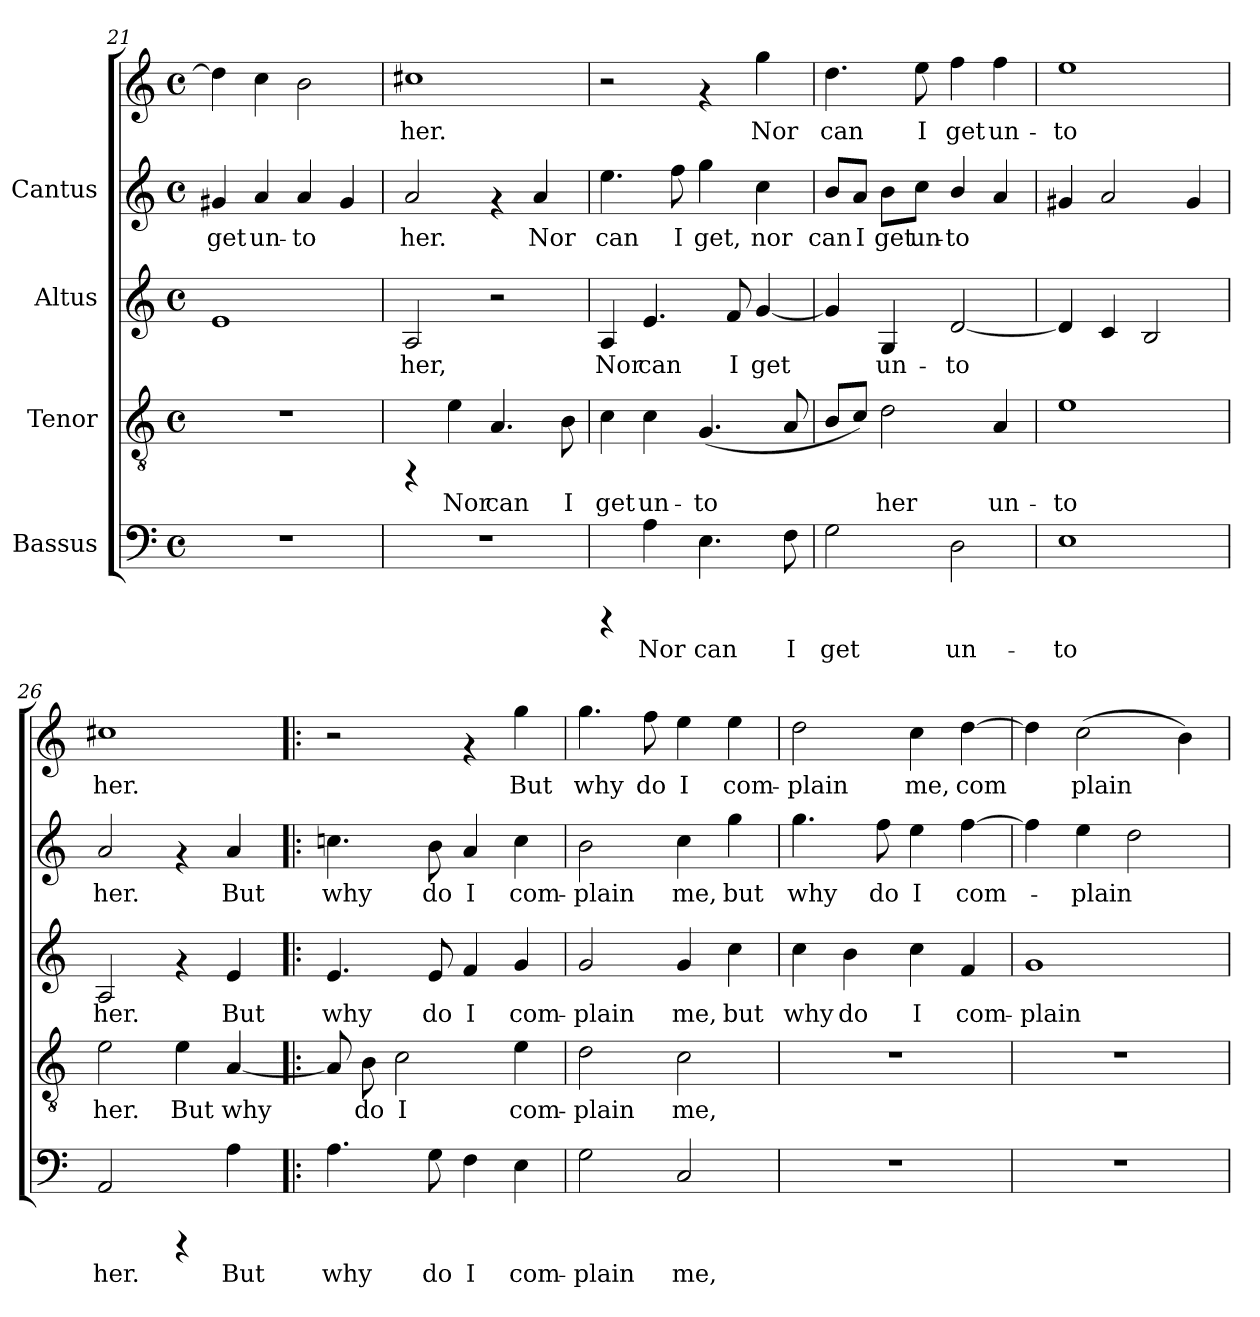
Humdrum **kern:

**kern	**text	**kern	**text	**kern	**text	**kern	**text	**kern	**text
*part4	*part4	*part3	*part3	*part2	*part2	*part1	*part1	*part1	*part1
*staff5	*staff5	*staff4	*staff4	*staff3	*staff3	*staff2	*staff2	*staff1	*staff1
*I"Bassus	*	*I"Tenor	*	*I"Altus	*	*I"Cantus	*	*	*
*clefF4	*	*clefGv2	*	*clefG2	*	*clefG2	*	*clefG2	*
*M4/4	*	*M4/4	*	*M4/4	*	*M4/4	*	*M4/4	*
*met(c)	*	*met(c)	*	*met(c)	*	*met(c)	*	*met(c)	*
=21	=21	=21	=21	=21	=21	=21	=21	=21	=21
!	!	!	!	!	!	!	!LO:LY:b:cj	!	!
1r	.	1r	.	1e	.	4g#X/	get	4dd\]	.
!	!	!	!	!	!	!	!LO:LY:b:cj	!	!
.	.	.	.	.	.	4a/	un-	4cc\	.
!	!	!	!	!	!	!	!LO:LY:b:cj	!	!
.	.	.	.	.	.	4a/	-to	2b\	.
!	!	!	!	!	!	!	!LO:LY:b:cj	!	!
.	.	.	.	.	.	4g#/	.	.	.
=22	=22	=22	=22	=22	=22	=22	=22	=22	=22
!	!	!	!	!	!LO:LY:b:cj	!	!LO:LY:b:cj	!	!LO:LY:b:cj
1r	.	4rFF	.	2A/	her,	2a/	her.	1cc#X	her.
!	!	!	!LO:LY:b:cj	!	!	!	!	!	!
.	.	4e\	Nor	.	.	.	.	.	.
!	!	!	!LO:LY:b:cj	!	!	!	!	!	!
.	.	4.A/	can	2r	.	4rf	.	.	.
!	!	!	!	!	!	!	!LO:LY:b:cj	!	!
.	.	.	.	.	.	4a/	Nor	.	.
!	!	!	!LO:LY:b:cj	!	!	!	!	!	!
.	.	8B\	I	.	.	.	.	.	.
=23	=23	=23	=23	=23	=23	=23	=23	=23	=23
!	!	!	!LO:LY:b:cj	!	!LO:LY:b:cj	!	!LO:LY:b:cj	!	!
4rCCC	.	4c\	get	4A/	Nor	4.ee\	can	2r	.
!	!LO:LY:b:cj	!	!LO:LY:b:cj	!	!LO:LY:b:cj	!	!	!	!
4A\	Nor	4c\	un-	4.e/	can	.	.	.	.
!	!	!	!	!	!	!	!LO:LY:b:cj	!	!
.	.	.	.	.	.	8ff\	I	.	.
!	!LO:LY:b:cj	!	!LO:LY:b:cj	!	!	!	!LO:LY:b:cj	!	!
4.E\	can	(<4.G/	-to	.	.	4gg\	get,	4rf	.
!	!	!	!	!	!LO:LY:b:cj	!	!	!	!
.	.	.	.	8f/	I	.	.	.	.
!	!	!	!	!	!LO:LY:b:cj	!	!LO:LY:b:cj	!	!LO:LY:b:cj
.	.	.	.	[<4g/	get	4cc\	nor	4gg\	Nor
!	!LO:LY:b:cj	!	!LO:LY:b:cj	!	!	!	!	!	!
8F\	I	8A/	.	.	.	.	.	.	.
!!LO:PB:g=z
=24	=24	=24	=24	=24	=24	=24	=24	=24	=24
!	!LO:LY:b:cj	!	!LO:LY:b:cj	!	!LO:LY:b:cj	!	!LO:LY:b:cj	!	!LO:LY:b:cj
2G\	get	8B/L	.	4g/]	.	8b/L	-can	4.dd\	can
!	!	!	!LO:LY:b:cj	!	!	!	!LO:LY:b:cj	!	!
.	.	8c/J)	.	.	.	8a/J	I	.	.
!	!	!	!LO:LY:b:cj	!	!LO:LY:b:cj	!	!LO:LY:b:cj	!	!
.	.	2d\	her	4G/	un-	8b\L	get	.	.
!	!	!	!	!	!	!	!LO:LY:b:cj	!	!LO:LY:b:cj
.	.	.	.	.	.	8cc\J	un-	8ee\	I
!	!LO:LY:b:cj	!	!	!	!LO:LY:b:cj	!	!LO:LY:b:cj	!	!LO:LY:b:cj
2D\	un-	.	.	[<2d/	-to	4b/	-to	4ff\	get
!	!	!	!LO:LY:b:cj	!	!	!	!LO:LY:b:cj	!	!LO:LY:b:cj
.	.	4A/	un-	.	.	4a/	.	4ff\	un-
=25	=25	=25	=25	=25	=25	=25	=25	=25	=25
!	!LO:LY:b:cj	!	!LO:LY:b:cj	!	!	!	!	!	!LO:LY:b:cj
1E	-to	1e	-to	4d/]	.	4g#X/	.	1ee	to
.	.	.	.	4c/	.	2a/	.	.	.
.	.	.	.	2B/	.	.	.	.	.
.	.	.	.	.	.	4g#/	.	.	.
=26	=26	=26	=26	=26	=26	=26	=26	=26	=26
!	!LO:LY:b:cj	!	!LO:LY:b:cj	!	!LO:LY:b:cj	!	!LO:LY:b:cj	!	!LO:LY:b:cj
2AA/	her.	2e\	her.	2A/	her.	2a/	her.	1cc#X	her.
!	!	!	!LO:LY:b:cj	!	!	!	!	!	!
4rCCC	.	4e\	But	4rf	.	4rf	.	.	.
!	!LO:LY:b:cj	!	!LO:LY:b:cj	!	!LO:LY:b:cj	!	!LO:LY:b:cj	!	!
4A\	But	[<4A/	why	4e/	But	4a/	But	.	.
=27!|:	=27!|:	=27!|:	=27!|:	=27!|:	=27!|:	=27!|:	=27!|:	=27!|:	=27!|:
!	!LO:LY:b:cj	!	!LO:LY:b:cj	!	!LO:LY:b:cj	!	!LO:LY:b:cj	!	!
4.A\	why	8A/]	.	4.e/	why	4.ccn\	why	2r	.
!	!	!	!LO:LY:b:cj	!	!	!	!	!	!
.	.	8B\	do	.	.	.	.	.	.
!	!	!	!LO:LY:b:cj	!	!	!	!	!	!
.	.	2c\	I	.	.	.	.	.	.
!	!LO:LY:b:cj	!	!	!	!LO:LY:b:cj	!	!LO:LY:b:cj	!	!
8G\	do	.	.	8e/	do	8b\	do	.	.
!	!LO:LY:b:cj	!	!	!	!LO:LY:b:cj	!	!LO:LY:b:cj	!	!
4F\	I	.	.	4f/	I	4a/	I	4rf	.
!	!LO:LY:b:cj	!	!LO:LY:b:cj	!	!LO:LY:b:cj	!	!LO:LY:b:cj	!	!LO:LY:b:cj
4E\	com-	4e\	com-	4g/	com-	4cc\	com-	4gg\	But
=28	=28	=28	=28	=28	=28	=28	=28	=28	=28
!	!LO:LY:b:cj	!	!LO:LY:b:cj	!	!LO:LY:b:cj	!	!LO:LY:b:cj	!	!LO:LY:b:cj
2G\	-plain	2d\	-plain	2g/	-plain	2b\	-plain	4.gg\	-why
!	!	!	!	!	!	!	!	!	!LO:LY:b:cj
.	.	.	.	.	.	.	.	8ff\	do
!	!LO:LY:b:cj	!	!LO:LY:b:cj	!	!LO:LY:b:cj	!	!LO:LY:b:cj	!	!LO:LY:b:cj
2C/	me,	2c\	me,	4g/	me,	4cc\	me,	4ee\	I
!	!	!	!	!	!LO:LY:b:cj	!	!LO:LY:b:cj	!	!LO:LY:b:cj
.	.	.	.	4cc\	but	4gg\	but	4ee\	com-
!!LO:LB:g=z
=29	=29	=29	=29	=29	=29	=29	=29	=29	=29
!	!	!	!	!	!LO:LY:b:cj	!	!LO:LY:b:cj	!	!LO:LY:b:cj
1r	.	1r	.	4cc\	why	4.gg\	-why	2dd\	plain
!	!	!	!	!	!LO:LY:b:cj	!	!	!	!
.	.	.	.	4b\	do	.	.	.	.
!	!	!	!	!	!	!	!LO:LY:b:cj	!	!
.	.	.	.	.	.	8ff\	do	.	.
!	!	!	!	!	!LO:LY:b:cj	!	!LO:LY:b:cj	!	!LO:LY:b:cj
.	.	.	.	4cc\	I	4ee\	I	4cc\	me,
!	!	!	!	!	!LO:LY:b:cj	!	!LO:LY:b:cj	!	!LO:LY:b:cj
.	.	.	.	4f/	com-	[>4ff\	com-	[>4dd\	com-
=30	=30	=30	=30	=30	=30	=30	=30	=30	=30
!	!	!	!	!	!LO:LY:b:cj	!	!LO:LY:b:cj	!	!LO:LY:b:cj
1r	.	1r	.	1g	-plain	4ff\]	.	4dd\]	-
!	!	!	!	!	!	!	!LO:LY:b:cj	!	!LO:LY:b:cj
.	.	.	.	.	.	4ee\	plain	(>2cc\	plain
!	!	!	!	!	!	!	!LO:LY:b:cj	!	!
.	.	.	.	.	.	2dd\	.	.	.
!	!	!	!	!	!	!	!	!	!LO:LY:b:cj
.	.	.	.	.	.	.	.	4b\)	.
=	=	=	=	=	=	=	=	=	=
*-	*-	*-	*-	*-	*-	*-	*-	*-	*-
